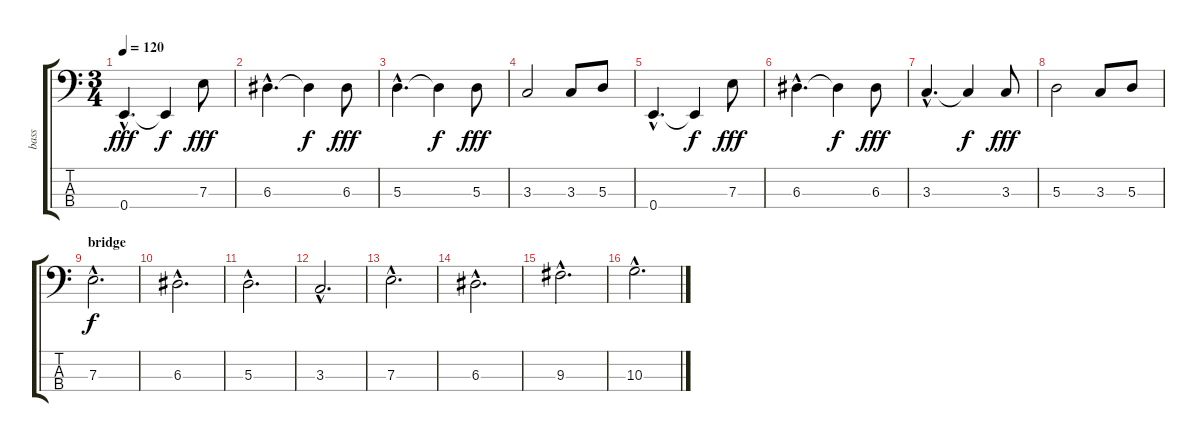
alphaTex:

\track ("bass" "bass") {instrument electricbassfinger}
\staff {score tabs}
\tuning (G2 D2 A1 E1) {hide}
\ts (3 4)
\tempo 120
\clef f4
\ks c
0.4{hac}.4{d dy fff} 0.4{t}.4{dy f} 7.3.8{dy fff} |
6.3{hac}.4{d} 6.3{t}.4{dy f} 6.3.8{dy fff} |
5.3{hac}.4{d} 5.3{t}.4{dy f} 5.3.8{dy fff} |
3.3.2 3.3.8 5.3.8 |
0.4{hac}.4{d} 0.4{t}.4{dy f} 7.3.8{dy fff} |
6.3{hac}.4{d} 6.3{t}.4{dy f} 6.3.8{dy fff} |
3.3{hac}.4{d} 3.3{t}.4{dy f} 3.3.8{dy fff} |
5.3.2 3.3.8 5.3.8 |
\section ("" "bridge")
7.3{hac}.2{d dy f} |
6.3{hac}.2{d} |
5.3{hac}.2{d} |
3.3{hac}.2{d} |
7.3{hac}.2{d} |
6.3{hac}.2{d} |
9.3{hac}.2{d} |
10.3{hac}.2{d}
